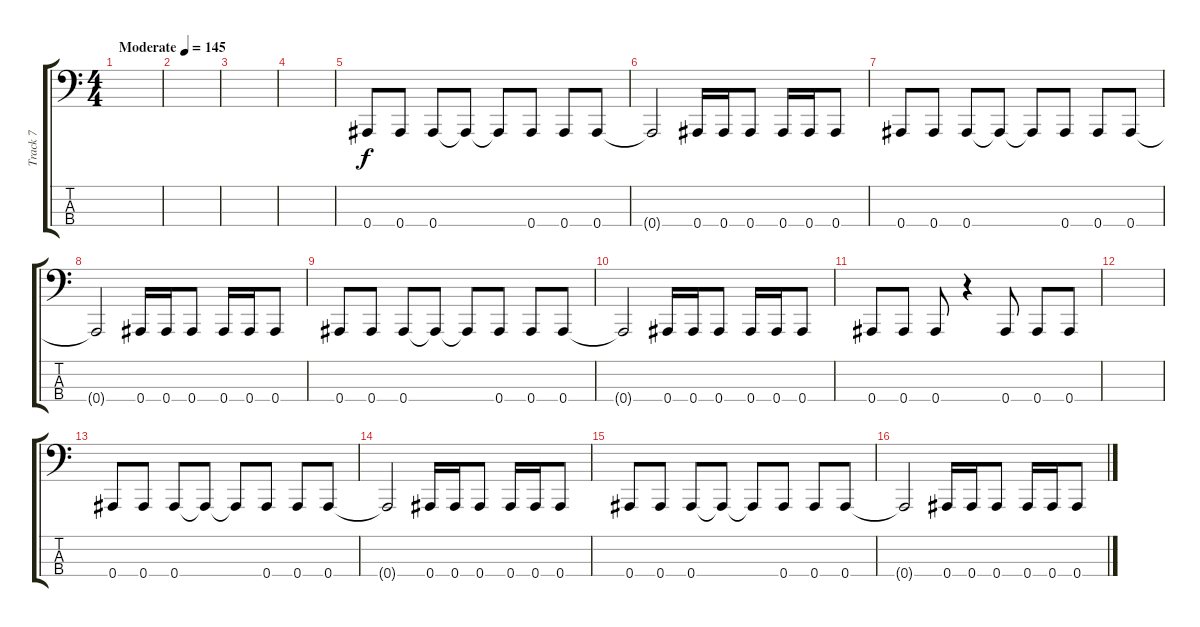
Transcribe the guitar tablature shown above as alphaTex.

\track ("Track 7" "Track 7") {instrument electricbasspick}
\staff {score tabs}
\tuning (Eb2 Bb1 F1 Bb0) {hide}
\ts (4 4)
\tempo (145 "Moderate")
\clef f4
\ks c
|
|
|
|
0.4.8 0.4.8 0.4.8 0.4{t}.8 0.4{t}.8 0.4.8 0.4.8 0.4.8 |
0.4{t}.2 0.4.16 0.4.16 0.4.8 0.4.16 0.4.16 0.4.8 |
0.4.8 0.4.8 0.4.8 0.4{t}.8 0.4{t}.8 0.4.8 0.4.8 0.4.8 |
0.4{t}.2 0.4.16 0.4.16 0.4.8 0.4.16 0.4.16 0.4.8 |
0.4.8 0.4.8 0.4.8 0.4{t}.8 0.4{t}.8 0.4.8 0.4.8 0.4.8 |
0.4{t}.2 0.4.16 0.4.16 0.4.8 0.4.16 0.4.16 0.4.8 |
0.4.8 0.4.8 0.4.8 r.4 0.4.8 0.4.8 0.4.8 |
|
0.4.8 0.4.8 0.4.8 0.4{t}.8 0.4{t}.8 0.4.8 0.4.8 0.4.8 |
0.4{t}.2 0.4.16 0.4.16 0.4.8 0.4.16 0.4.16 0.4.8 |
0.4.8 0.4.8 0.4.8 0.4{t}.8 0.4{t}.8 0.4.8 0.4.8 0.4.8 |
0.4{t}.2 0.4.16 0.4.16 0.4.8 0.4.16 0.4.16 0.4.8
